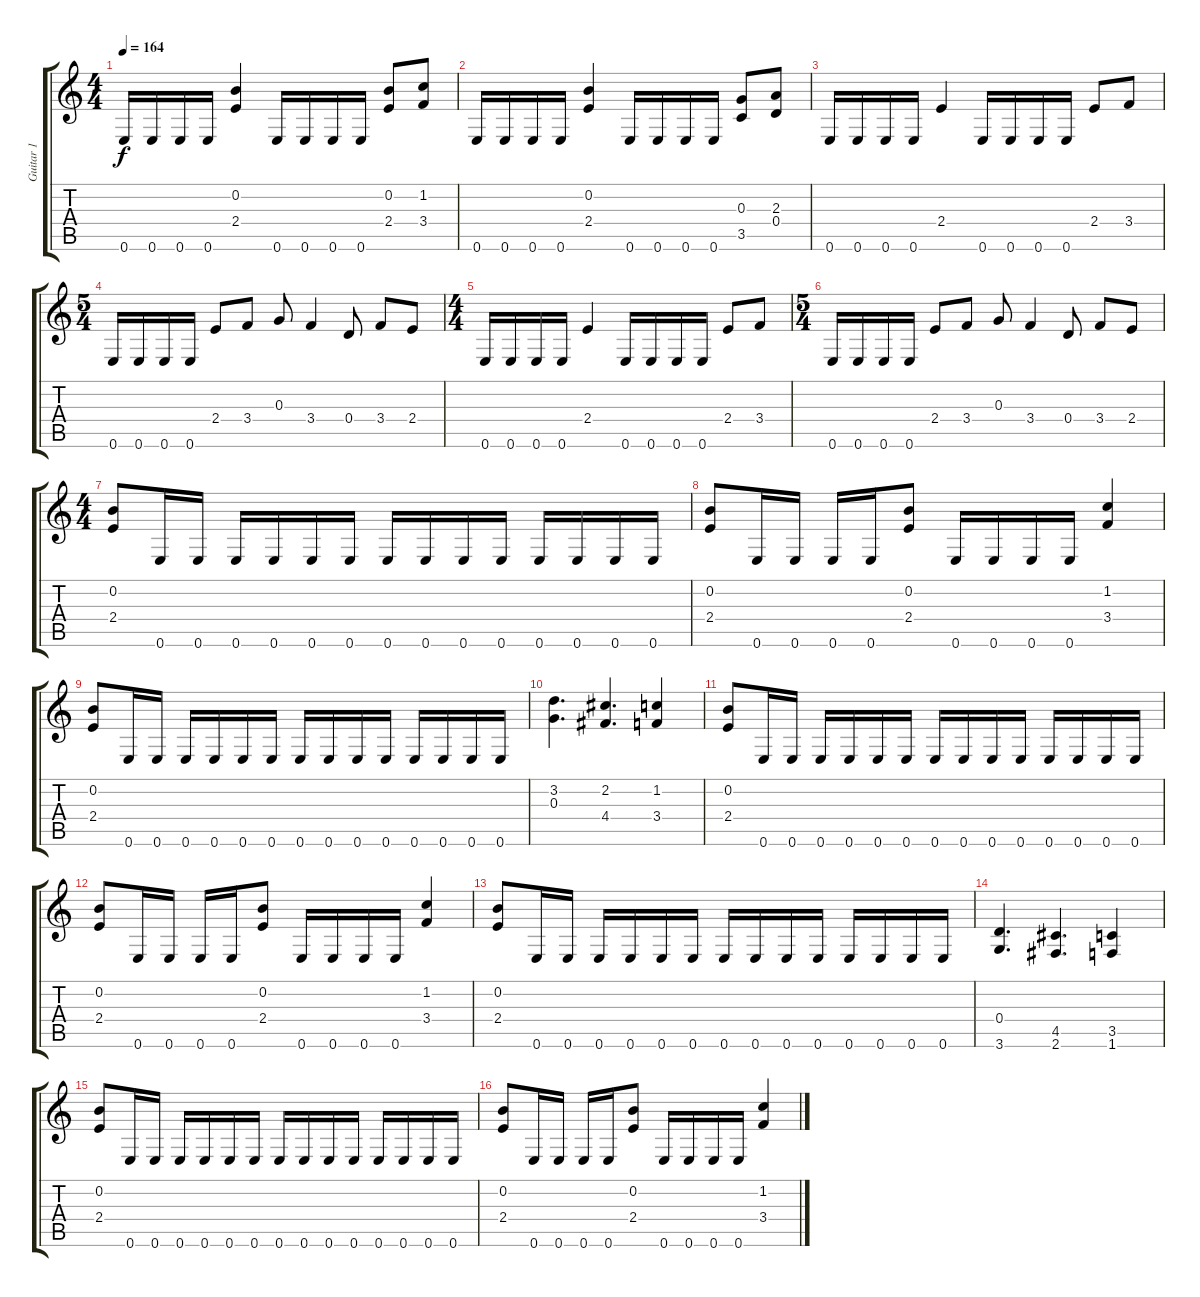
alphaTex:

\track ("Guitar 1 " "Guitar 1 ") {instrument distortionguitar}
\staff {score tabs}
\tuning (E4 B3 G3 D3 A2 E2) {hide}
\ts (4 4)
\tempo 164
\clef g2
\ks c
0.6.16{dy f} 0.6.16 0.6.16 0.6.16 (0.2 2.4).4 0.6.16 0.6.16 0.6.16 0.6.16 (0.2 2.4).8 (1.2 3.4).8 |
0.6.16 0.6.16 0.6.16 0.6.16 (0.2 2.4).4 0.6.16 0.6.16 0.6.16 0.6.16 (0.3 3.5).8 (2.3 0.4).8 |
0.6.16 0.6.16 0.6.16 0.6.16 2.4.4 0.6.16 0.6.16 0.6.16 0.6.16 2.4.8 3.4.8 |
\ts (5 4)
0.6.16 0.6.16 0.6.16 0.6.16 2.4.8 3.4.8 0.3.8 3.4.4 0.4.8 3.4.8 2.4.8 |
\ts (4 4)
0.6.16 0.6.16 0.6.16 0.6.16 2.4.4 0.6.16 0.6.16 0.6.16 0.6.16 2.4.8 3.4.8 |
\ts (5 4)
0.6.16 0.6.16 0.6.16 0.6.16 2.4.8 3.4.8 0.3.8 3.4.4 0.4.8 3.4.8 2.4.8 |
\ts (4 4)
(0.2 2.4).8 0.6.16 0.6.16 0.6.16 0.6.16 0.6.16 0.6.16 0.6.16 0.6.16 0.6.16 0.6.16 0.6.16 0.6.16 0.6.16 0.6.16 |
(0.2 2.4).8 0.6.16 0.6.16 0.6.16 0.6.16 (0.2 2.4).8 0.6.16 0.6.16 0.6.16 0.6.16 (1.2 3.4).4 |
(0.2 2.4).8 0.6.16 0.6.16 0.6.16 0.6.16 0.6.16 0.6.16 0.6.16 0.6.16 0.6.16 0.6.16 0.6.16 0.6.16 0.6.16 0.6.16 |
(3.2 0.3).4{d} (2.2 4.4).4{d} (1.2 3.4).4 |
(0.2 2.4).8 0.6.16 0.6.16 0.6.16 0.6.16 0.6.16 0.6.16 0.6.16 0.6.16 0.6.16 0.6.16 0.6.16 0.6.16 0.6.16 0.6.16 |
(0.2 2.4).8 0.6.16 0.6.16 0.6.16 0.6.16 (0.2 2.4).8 0.6.16 0.6.16 0.6.16 0.6.16 (1.2 3.4).4 |
(0.2 2.4).8 0.6.16 0.6.16 0.6.16 0.6.16 0.6.16 0.6.16 0.6.16 0.6.16 0.6.16 0.6.16 0.6.16 0.6.16 0.6.16 0.6.16 |
(0.4 3.6).4{d} (4.5 2.6).4{d} (3.5 1.6).4 |
(0.2 2.4).8 0.6.16 0.6.16 0.6.16 0.6.16 0.6.16 0.6.16 0.6.16 0.6.16 0.6.16 0.6.16 0.6.16 0.6.16 0.6.16 0.6.16 |
(0.2 2.4).8 0.6.16 0.6.16 0.6.16 0.6.16 (0.2 2.4).8 0.6.16 0.6.16 0.6.16 0.6.16 (1.2 3.4).4
